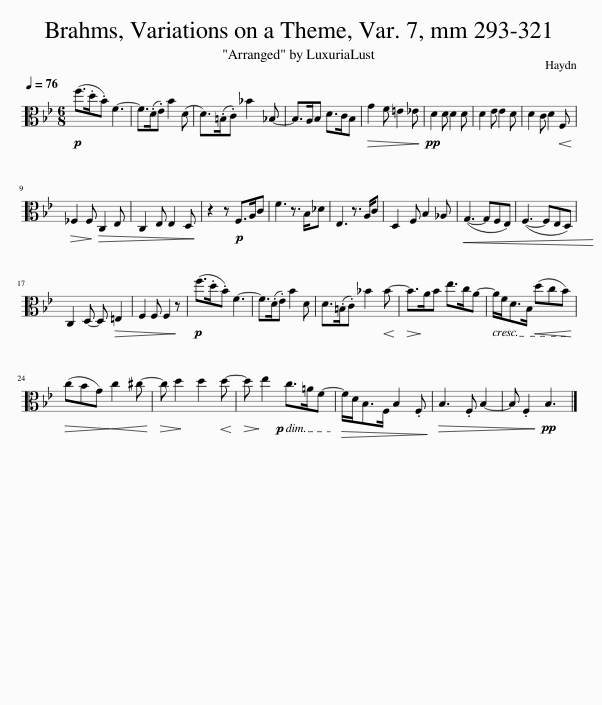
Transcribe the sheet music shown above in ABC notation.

X:1
L:1/8
Q:1/4=76
M:6/8
I:linebreak $
K:Bb
V:1 alto
V:1
!p! (f>.d.B) F3- | F>(.D.E) B2 (D | D>)(.=B,.C) _B2 _B,- | B,>A,B, D>CB, |!>(! G2 F =E2 _E!>)! | %5
!pp! D2 D D2 D | D2 E E2 D | D2 C D2!<(! F,!<)! |$!>(! _F,2 F,!>(! C,2 E,!>)!!>)! | C,2 E, E,2 D, | %10
 z2 z!p! F,>A,C | F3 z3/2 B,/_D | E,3 z3/2 A,/C | D,2 F, B,2 _A, |!<(! (G,3- G,F,E,)!<)! | %15
 (F,3- F,E,D,) |$ C,2 D,- D,!>(! =E,2!>)! | F,2 F, F,2 z |!p! (f>.d.B) F3- | F>(.D.E) B2 D | %20
 D>(.=B,.C) _B2!<(! B-!<)! |!>(! B>AB e>cA-!>)! | A/F<DB,/!<(! (dcB)!<)! |$!>(! (cBG)!<(! c2 ^c-!>)!!<)! |!>(! c d2 d2!<(! d-!>)!!<)! | %25
!>(! d e2!p! c>=AF-!>)! |!>(! F/D<B,F,/ B,2 .F,!>)! |!>(! B,3 .F, B,2-!>)! | B, .F,2!pp! B,3 |] %29
